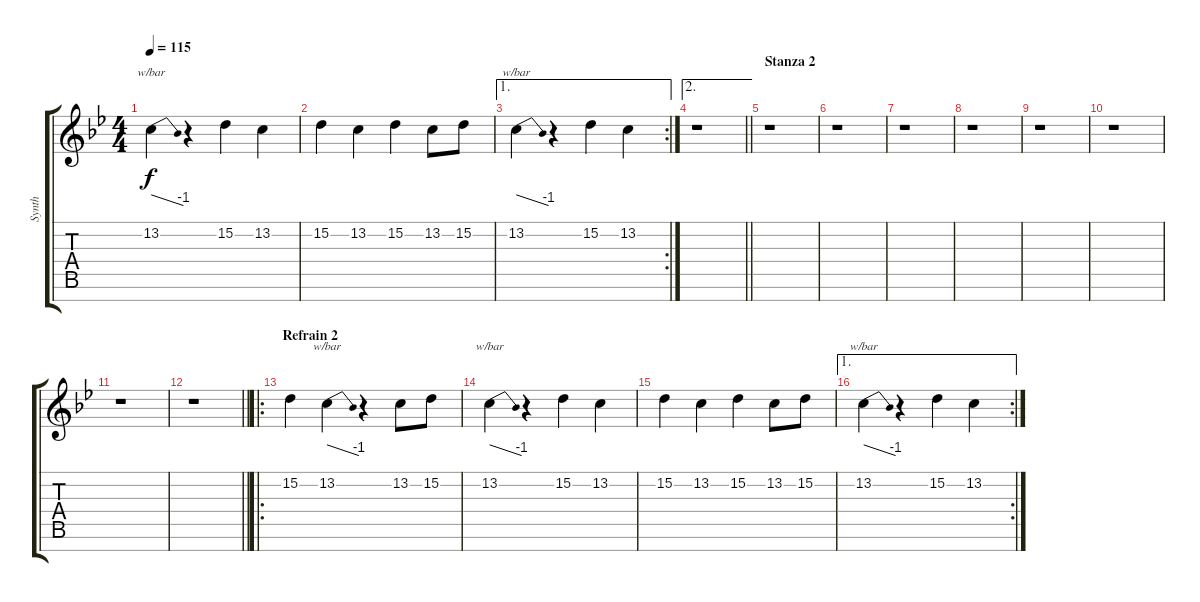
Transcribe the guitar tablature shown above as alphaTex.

\track ("Synth" "Synth") {instrument pad7halo}
\staff {score tabs}
\tuning (E4 B3 G3 D3 A2 E2 B1) {hide}
\ts (4 4)
\tempo 115
\clef g2
\ks bb
13.2.4{tbe (dive default 0 0 60 -4) dy f} r.4 15.2.4 13.2.4 |
15.2.4 13.2.4 15.2.4 13.2.8 15.2.8 |
\ae 1
\rc 2
13.2.4{tbe (dive default 0 0 60 -4)} r.4 15.2.4 13.2.4 |
\ae 2
\barLineRight lightlight
r.1 |
\section ("" "Stanza 2")
r.1 |
r.1 |
r.1 |
r.1 |
r.1 |
r.1 |
r.1 |
\barLineRight lightlight
r.1 |
\ro
\section ("" "Refrain 2")
15.2.4{volume 7 instrument pad4choir} 13.2.4{tbe (dive default 0 0 60 -4)} r.4 13.2.8 15.2.8 |
13.2.4{tbe (dive default 0 0 60 -4)} r.4 15.2.4 13.2.4 |
15.2.4 13.2.4 15.2.4 13.2.8 15.2.8 |
\ae 1
\rc 2
13.2.4{tbe (dive default 0 0 60 -4)} r.4 15.2.4 13.2.4
